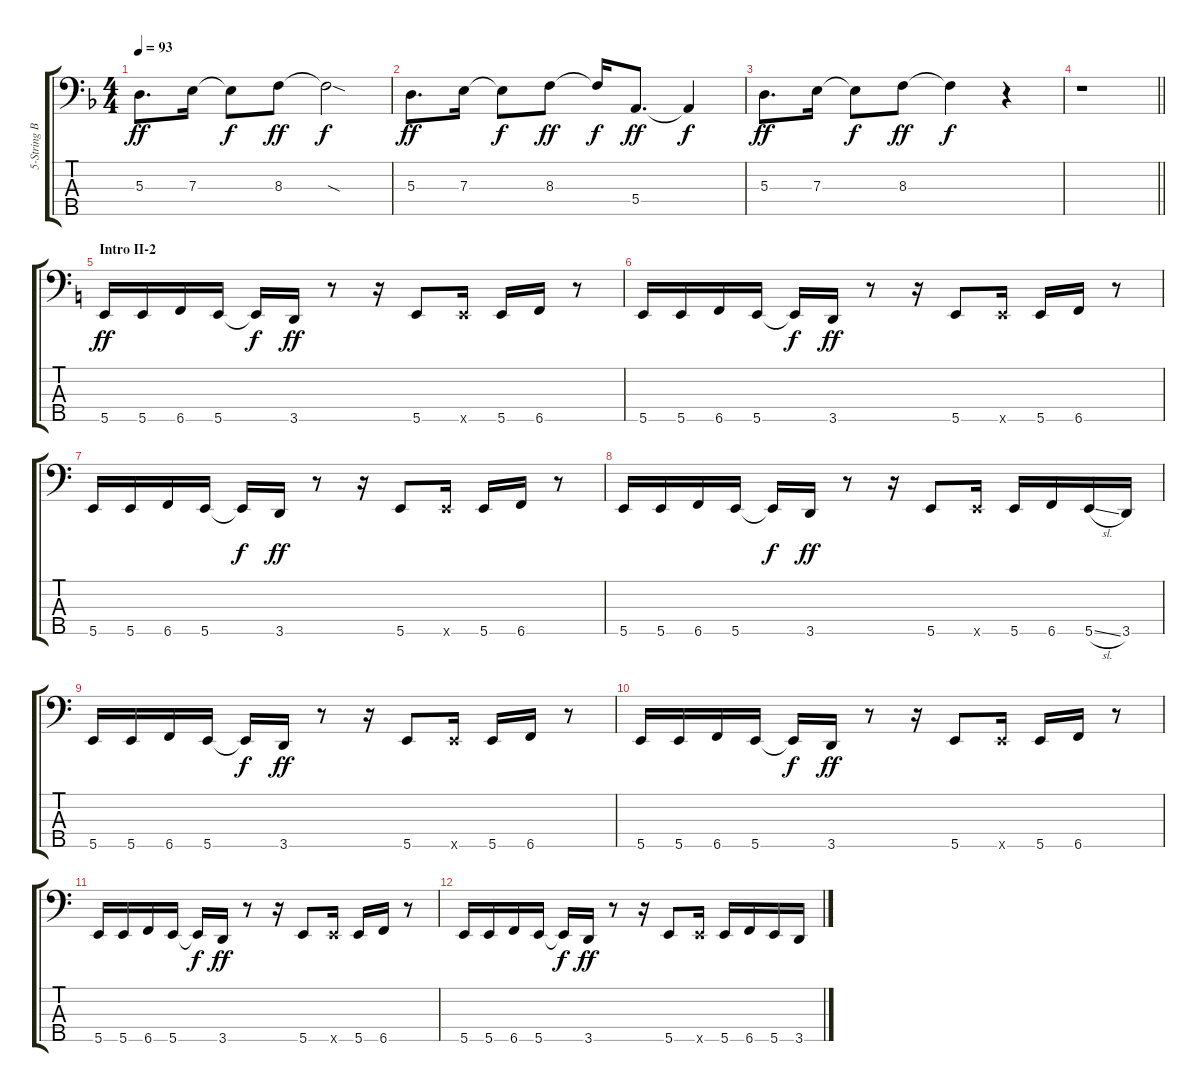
\track ("5-String Bass" "5-String B") {instrument electricbasspick}
\staff {score tabs}
\tuning (G2 D2 A1 E1 B0) {hide}
\ts (4 4)
\tempo 93
\clef f4
\ks f
5.3.8{d dy ff} 7.3.16 7.3{t}.8{dy f} 8.3.8{dy ff} 8.3{sod t}.2{dy f} |
5.3.8{d dy ff} 7.3.16 7.3{t}.8{dy f} 8.3.8{dy ff} 8.3{t}.16{dy f} 5.4.8{d dy ff} 5.4{t}.4{dy f} |
5.3.8{d dy ff} 7.3.16 7.3{t}.8{dy f} 8.3.8{dy ff} 8.3{t}.4{dy f} r.4 |
\barLineRight lightlight
r.1 |
\section ("" "Intro II-2")
\ks c
5.5.16{dy ff} 5.5.16 6.5.16 5.5.16 5.5{t}.16{dy f} 3.5.16{dy ff} r.8 r.16 5.5.8 5.5{x}.16 5.5.16 6.5.16 r.8 |
5.5.16 5.5.16 6.5.16 5.5.16 5.5{t}.16{dy f} 3.5.16{dy ff} r.8 r.16 5.5.8 5.5{x}.16 5.5.16 6.5.16 r.8 |
5.5.16 5.5.16 6.5.16 5.5.16 5.5{t}.16{dy f} 3.5.16{dy ff} r.8 r.16 5.5.8 5.5{x}.16 5.5.16 6.5.16 r.8 |
5.5.16 5.5.16 6.5.16 5.5.16 5.5{t}.16{dy f} 3.5.16{dy ff} r.8 r.16 5.5.8 5.5{x}.16 5.5.16 6.5.16 5.5{sl}.16 3.5.16 |
5.5.16 5.5.16 6.5.16 5.5.16 5.5{t}.16{dy f} 3.5.16{dy ff} r.8 r.16 5.5.8 5.5{x}.16 5.5.16 6.5.16 r.8 |
5.5.16 5.5.16 6.5.16 5.5.16 5.5{t}.16{dy f} 3.5.16{dy ff} r.8 r.16 5.5.8 5.5{x}.16 5.5.16 6.5.16 r.8 |
5.5.16 5.5.16 6.5.16 5.5.16 5.5{t}.16{dy f} 3.5.16{dy ff} r.8 r.16 5.5.8 5.5{x}.16 5.5.16 6.5.16 r.8 |
5.5.16 5.5.16 6.5.16 5.5.16 5.5{t}.16{dy f} 3.5.16{dy ff} r.8 r.16 5.5.8 5.5{x}.16 5.5.16 6.5.16 5.5.16 3.5.16
